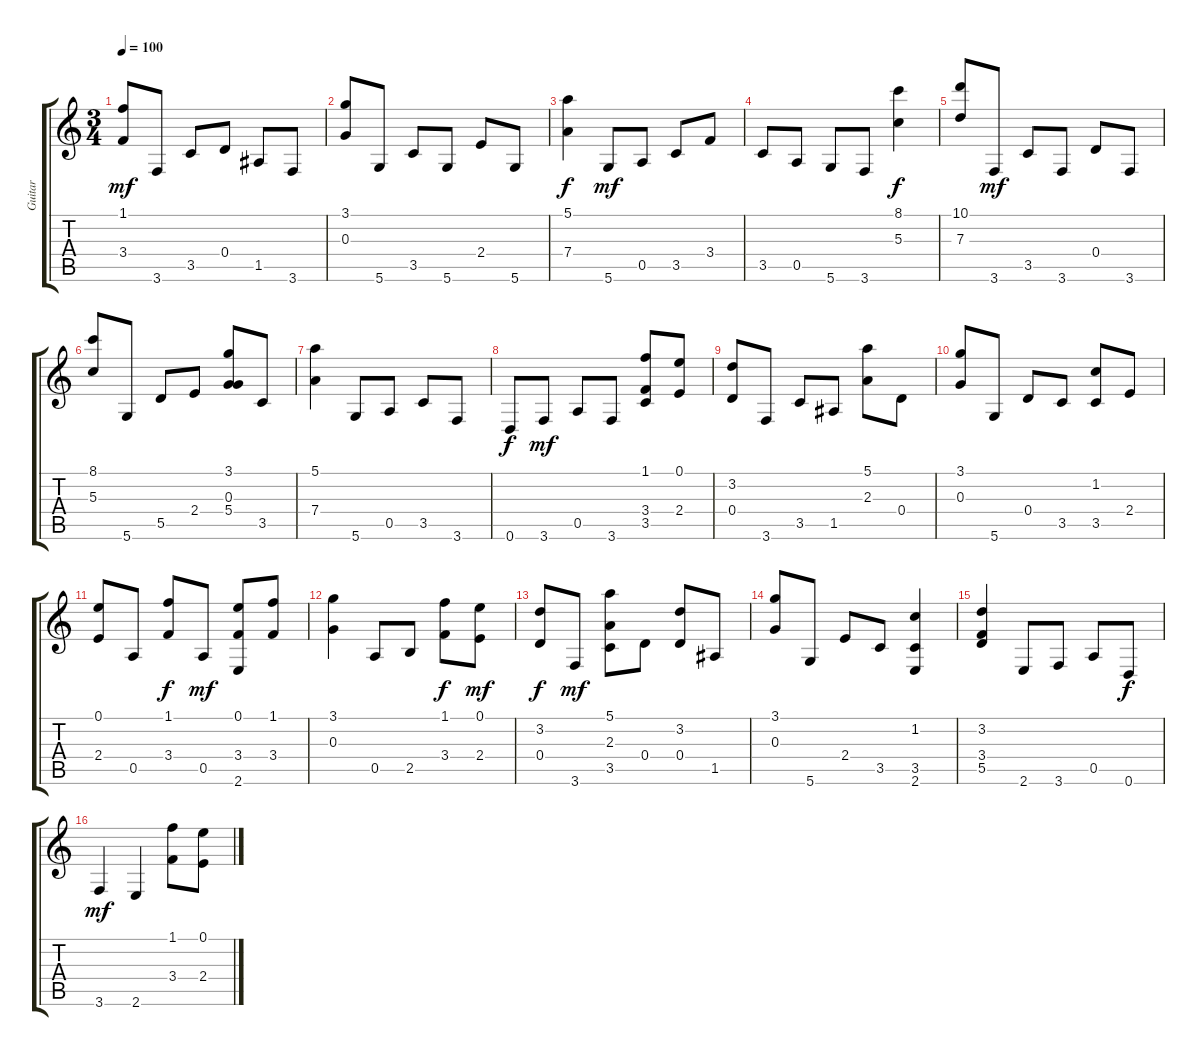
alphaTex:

\track ("Guitar" "Guitar") {instrument acousticguitarsteel}
\staff {score tabs}
\tuning (E4 B3 G3 D3 A2 D2) {hide}
\ts (3 4)
\tempo 100
\clef g2
\ks c
(1.1 3.4).8{dy mf} 3.6.8 3.5.8 0.4.8 1.5.8 3.6.8 |
(3.1 0.3).8 5.6.8 3.5.8 5.6.8 2.4.8 5.6.8 |
(5.1 7.4).4{dy f} 5.6.8{dy mf} 0.5.8 3.5.8 3.4.8 |
3.5.8 0.5.8 5.6.8 3.6.8 (8.1 5.3).4{dy f} |
(10.1 7.3).8 3.6.8{dy mf} 3.5.8 3.6.8 0.4.8 3.6.8 |
(8.1 5.3).8 5.6.8 5.5.8 2.4.8 (3.1 0.3 5.4).8 3.5.8 |
(5.1 7.4).4 5.6.8 0.5.8 3.5.8 3.6.8 |
0.6.8{dy f} 3.6.8{dy mf} 0.5.8 3.6.8 (1.1 3.4 3.5).8 (0.1 2.4).8 |
(3.2 0.4).8 3.6.8 3.5.8 1.5.8 (5.1 2.3).8 0.4.8 |
(3.1 0.3).8 5.6.8 0.4.8 3.5.8 (1.2 3.5).8 2.4.8 |
(0.1 2.4).8 0.5.8 (1.1 3.4).8{dy f} 0.5.8{dy mf} (0.1 3.4 2.6).8 (1.1 3.4).8 |
(3.1 0.3).4 0.5.8 2.5.8 (1.1 3.4).8{dy f} (0.1 2.4).8{dy mf} |
(3.2 0.4).8{dy f} 3.6.8{dy mf} (5.1 2.3 3.5).8 0.4.8 (3.2 0.4).8 1.5.8 |
(3.1 0.3).8 5.6.8 2.4.8 3.5.8 (1.2 3.5 2.6).4 |
(3.2 3.4 5.5).4 2.6.8 3.6.8 0.5.8 0.6.8{dy f} |
3.6.4{dy mf} 2.6.4 (1.1 3.4).8 (0.1 2.4).8
